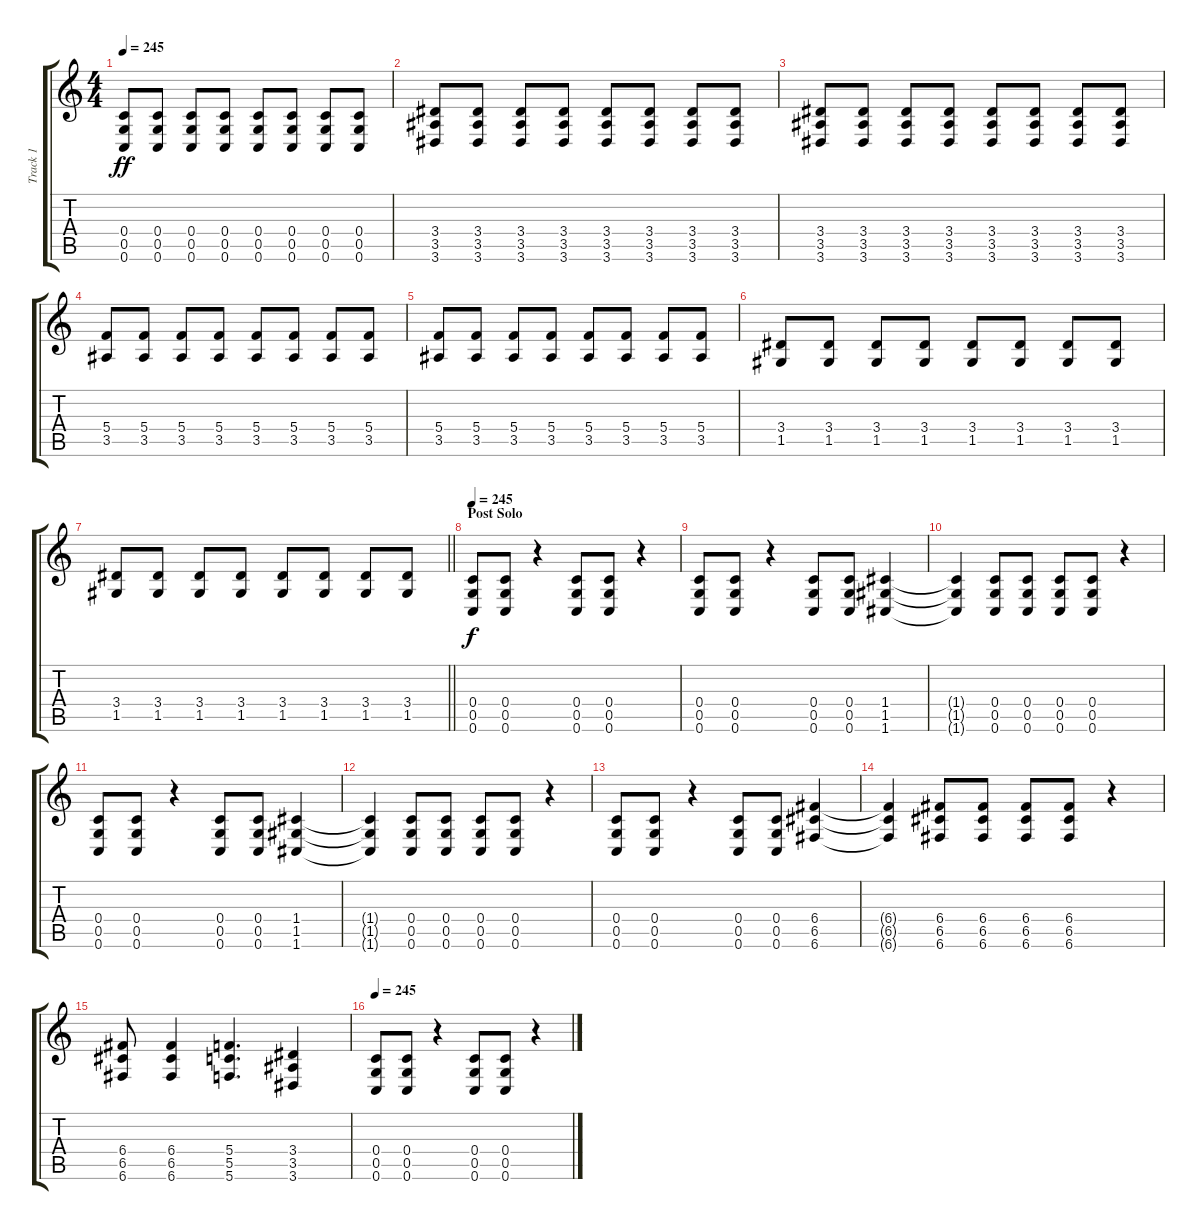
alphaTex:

\track ("Track 1" "Track 1") {instrument distortionguitar}
\staff {score tabs}
\tuning (D4 A3 F3 C3 G2 C2) {hide}
\ts (4 4)
\tempo 245
\clef g2
\ks c
(0.4 0.5 0.6).8{dy ff} (0.4 0.5 0.6).8 (0.4 0.5 0.6).8 (0.4 0.5 0.6).8 (0.4 0.5 0.6).8 (0.4 0.5 0.6).8 (0.4 0.5 0.6).8 (0.4 0.5 0.6).8 |
(3.4 3.5 3.6).8 (3.4 3.5 3.6).8 (3.4 3.5 3.6).8 (3.4 3.5 3.6).8 (3.4 3.5 3.6).8 (3.4 3.5 3.6).8 (3.4 3.5 3.6).8 (3.4 3.5 3.6).8 |
(3.4 3.5 3.6).8 (3.4 3.5 3.6).8 (3.4 3.5 3.6).8 (3.4 3.5 3.6).8 (3.4 3.5 3.6).8 (3.4 3.5 3.6).8 (3.4 3.5 3.6).8 (3.4 3.5 3.6).8 |
(5.4 3.5).8 (5.4 3.5).8 (5.4 3.5).8 (5.4 3.5).8 (5.4 3.5).8 (5.4 3.5).8 (5.4 3.5).8 (5.4 3.5).8 |
(5.4 3.5).8 (5.4 3.5).8 (5.4 3.5).8 (5.4 3.5).8 (5.4 3.5).8 (5.4 3.5).8 (5.4 3.5).8 (5.4 3.5).8 |
(3.4 1.5).8 (3.4 1.5).8 (3.4 1.5).8 (3.4 1.5).8 (3.4 1.5).8 (3.4 1.5).8 (3.4 1.5).8 (3.4 1.5).8 |
\barLineRight lightlight
(3.4 1.5).8 (3.4 1.5).8 (3.4 1.5).8 (3.4 1.5).8 (3.4 1.5).8 (3.4 1.5).8 (3.4 1.5).8 (3.4 1.5).8 |
\section ("" "Post Solo")
\tempo 245
(0.4 0.5 0.6).8{dy f} (0.4 0.5 0.6).8 r.4 (0.4 0.5 0.6).8 (0.4 0.5 0.6).8 r.4 |
(0.4 0.5 0.6).8 (0.4 0.5 0.6).8 r.4 (0.4 0.5 0.6).8 (0.4 0.5 0.6).8 (1.4 1.5 1.6).4 |
(1.4{t} 1.5{t} 1.6{t}).4 (0.4 0.5 0.6).8 (0.4 0.5 0.6).8 (0.4 0.5 0.6).8 (0.4 0.5 0.6).8 r.4 |
(0.4 0.5 0.6).8 (0.4 0.5 0.6).8 r.4 (0.4 0.5 0.6).8 (0.4 0.5 0.6).8 (1.4 1.5 1.6).4 |
(1.4{t} 1.5{t} 1.6{t}).4 (0.4 0.5 0.6).8 (0.4 0.5 0.6).8 (0.4 0.5 0.6).8 (0.4 0.5 0.6).8 r.4 |
(0.4 0.5 0.6).8 (0.4 0.5 0.6).8 r.4 (0.4 0.5 0.6).8 (0.4 0.5 0.6).8 (6.4 6.5 6.6).4 |
(6.4{t} 6.5{t} 6.6{t}).4 (6.4 6.5 6.6).8 (6.4 6.5 6.6).8 (6.4 6.5 6.6).8 (6.4 6.5 6.6).8 r.4 |
(6.4 6.5 6.6).8 (6.4 6.5 6.6).4 (5.4 5.5 5.6).4{d} (3.4 3.5 3.6).4 |
\tempo 245
(0.4 0.5 0.6).8 (0.4 0.5 0.6).8 r.4 (0.4 0.5 0.6).8 (0.4 0.5 0.6).8 r.4
